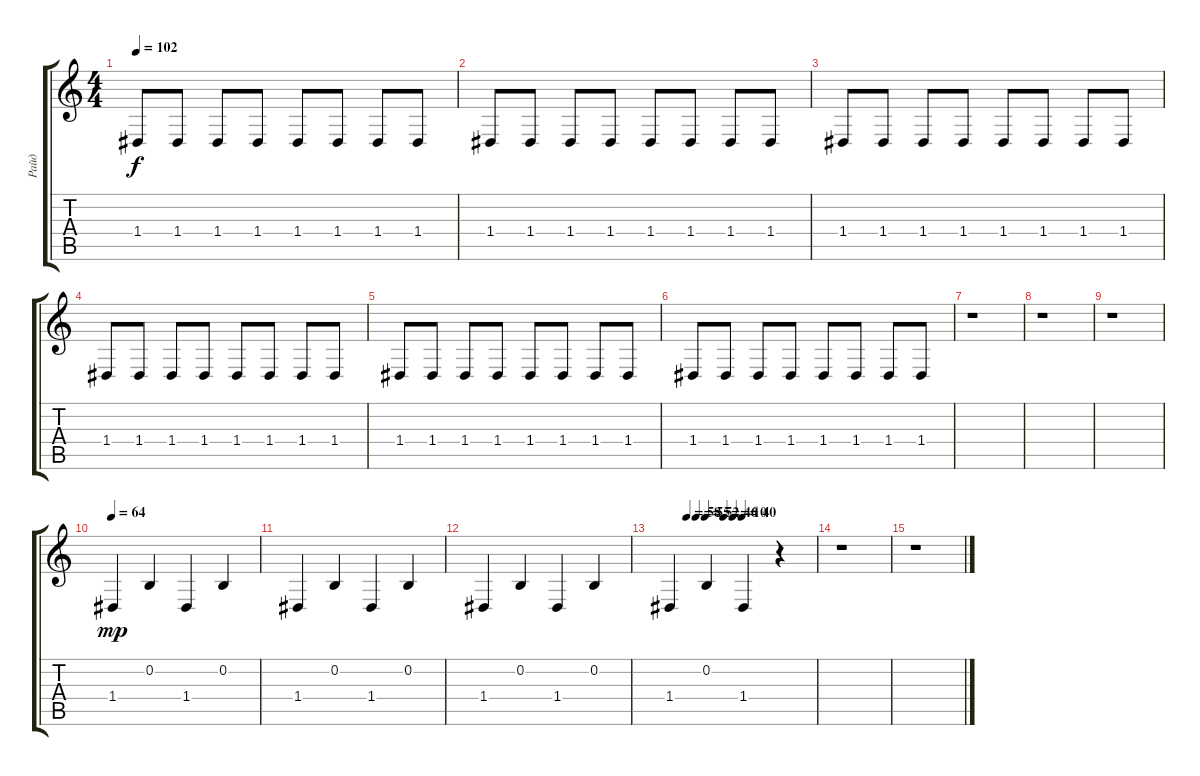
\track ("Райд" "Райд") {instrument acousticgrandpiano}
\staff {score tabs}
\tuning (E4 B3 G3 D3 A2 E2) {hide}
\ts (4 4)
\tempo 102
\clef g2
\ks c
1.4.8{dy f} 1.4.8 1.4.8 1.4.8 1.4.8 1.4.8 1.4.8 1.4.8 |
1.4.8 1.4.8 1.4.8 1.4.8 1.4.8 1.4.8 1.4.8 1.4.8 |
1.4.8 1.4.8 1.4.8 1.4.8 1.4.8 1.4.8 1.4.8 1.4.8 |
1.4.8 1.4.8 1.4.8 1.4.8 1.4.8 1.4.8 1.4.8 1.4.8 |
1.4.8 1.4.8 1.4.8 1.4.8 1.4.8 1.4.8 1.4.8 1.4.8 |
1.4.8 1.4.8 1.4.8 1.4.8 1.4.8 1.4.8 1.4.8 1.4.8 |
r.1 |
r.1 |
r.1 |
\tempo 64
1.4.4{dy mp} 0.2.4 1.4.4 0.2.4 |
1.4.4 0.2.4 1.4.4 0.2.4 |
1.4.4 0.2.4 1.4.4 0.2.4 |
\tempo (58 0.125)
\tempo (55 0.1875)
\tempo (52 0.25)
\tempo (46 0.375)
\tempo (10 0.4375)
\tempo (40 0.5)
1.4.4 0.2.4 1.4.4 r.4 |
r.1 |
r.1
